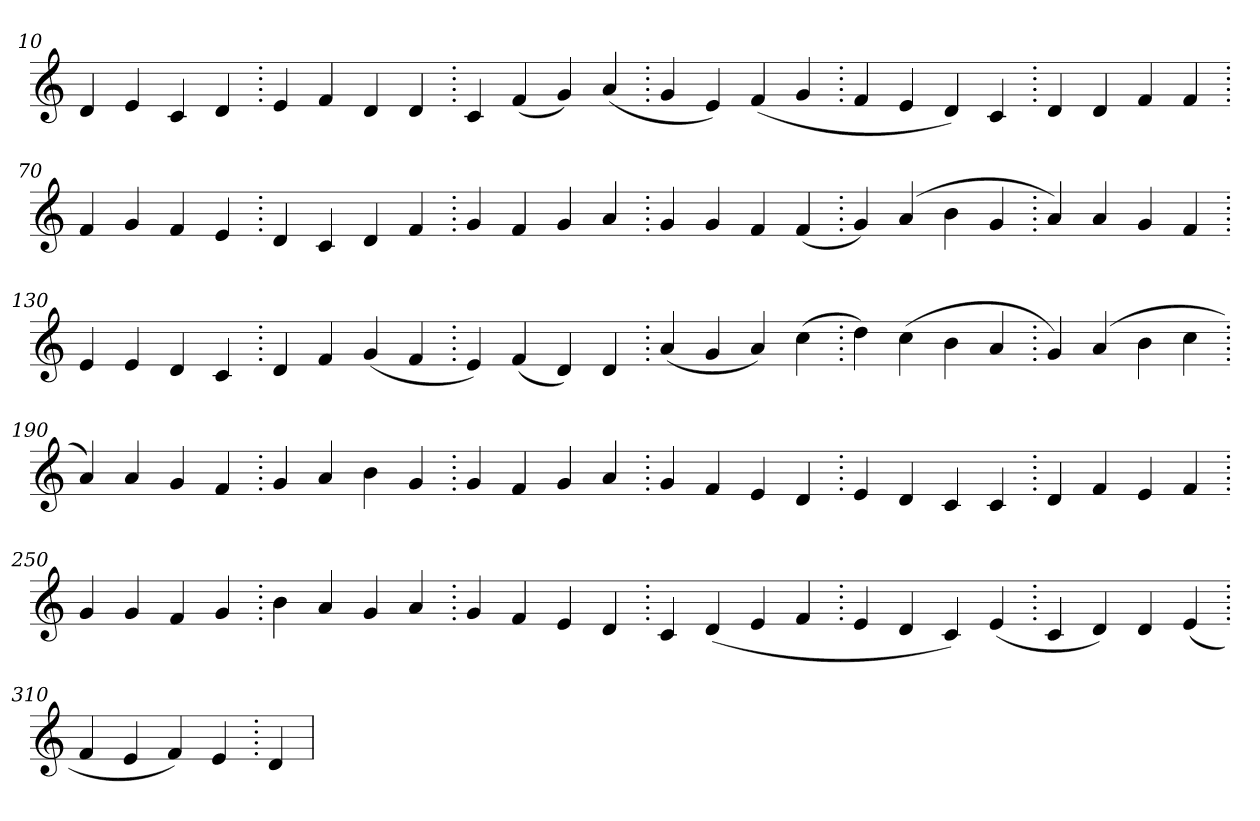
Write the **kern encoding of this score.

**kern
*part1
*staff1
*clefG2
=10.
4d
4e
4c
4d
=20.
4e
4f
4d
4d
=30.
4c
(>4f
4g)
(>4a
=40.
4g
4e)
(>4f
4g
=50.
4f
4e
4d)
4c
=60.
4d
4d
4f
4f
=70.
4f
4g
4f
4e
=80.
4d
4c
4d
4f
=90.
4g
4f
4g
4a
=100.
4g
4g
4f
(>4f
=110.
4g)
(>4a
4b
4g
=120.
4a)
4a
4g
4f
=130.
4e
4e
4d
4c
=140.
4d
4f
(>4g
4f
=150.
4e)
(>4f
4d)
4d
=160.
(>4a
4g
4a)
(>4cc
=170.
4dd)
(>4cc
4b
4a
=180.
4g)
(>4a
4b
4cc
=190.
4a)
4a
4g
4f
=200.
4g
4a
4b
4g
=210.
4g
4f
4g
4a
=220.
4g
4f
4e
4d
=230.
4e
4d
4c
4c
=240.
4d
4f
4e
4f
=250.
4g
4g
4f
4g
=260.
4b
4a
4g
4a
=270.
4g
4f
4e
4d
=280.
4c
(>4d
4e
4f
=290.
4e
4d
4c)
(>4e
=300.
4c
4d)
4d
(>4e
=310.
4f
4e
4f)
4e
=320.
4d
=
*-
